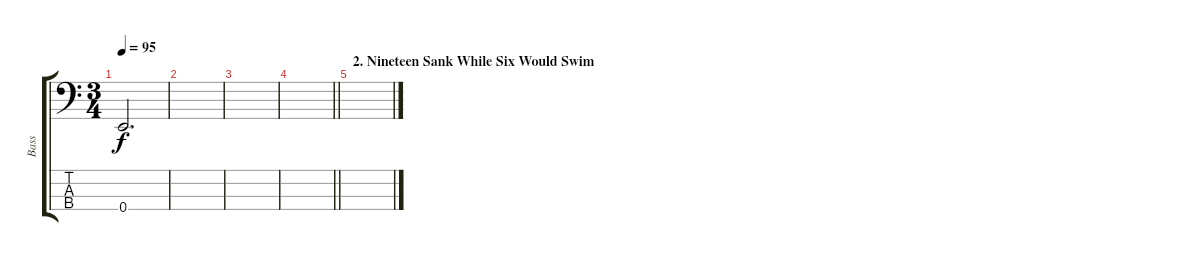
\track ("Bass" "Bass") {instrument electricbassfinger}
\staff {score tabs}
\tuning (G2 D2 A1 E1) {hide}
\ts (3 4)
\tempo 95
\clef f4
\ks c
0.4.2{d dy f} |
|
|
\barLineRight lightlight
|
\section ("" "2. Nineteen Sank While Six Would Swim")
